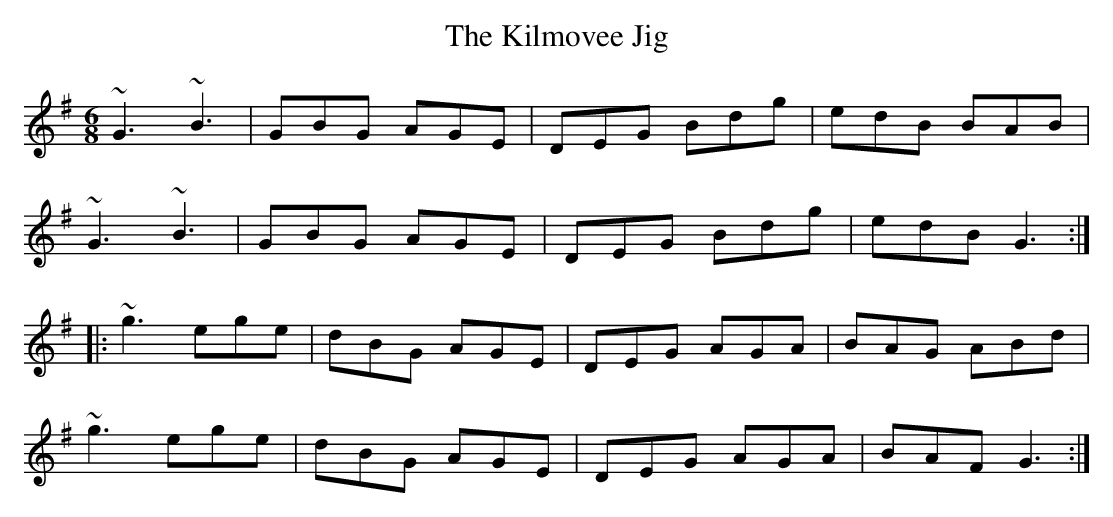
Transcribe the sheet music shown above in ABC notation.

X:1
T:Kilmovee Jig, The
M:6/8
L:1/8
K:G
~G3 ~B3|GBG AGE|DEG Bdg|edB BAB|!
~G3 ~B3|GBG AGE|DEG Bdg|edB G3:|!
|:~g3 ege|dBG AGE|DEG AGA|BAG ABd|!
~g3 ege|dBG AGE|DEG AGA|BAF G3:|!
